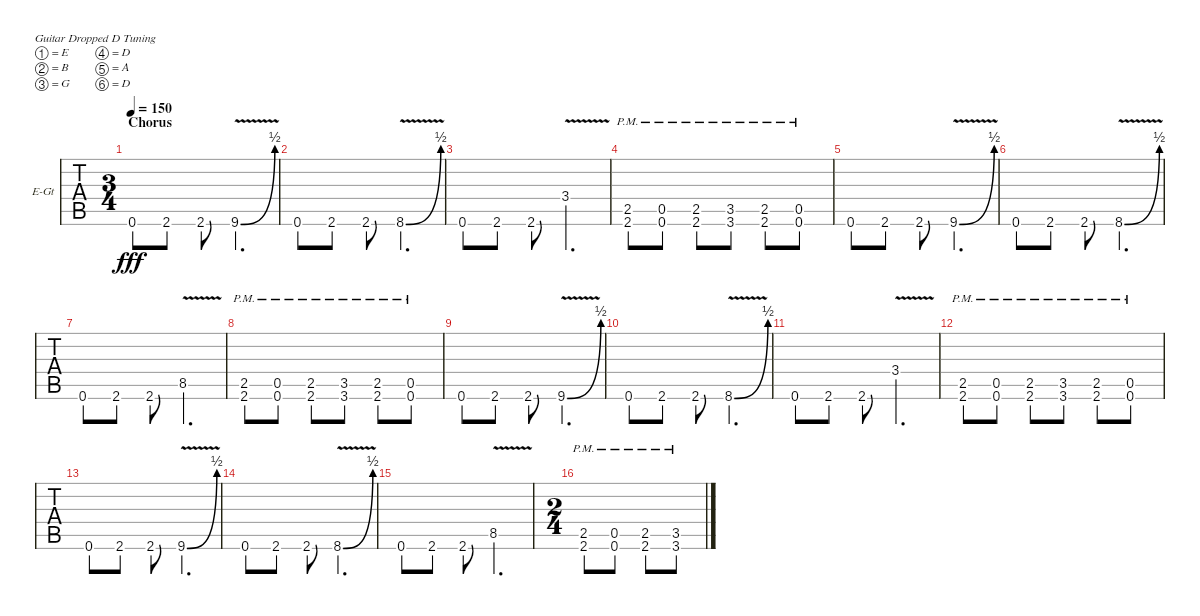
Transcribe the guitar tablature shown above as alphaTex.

\defaultSystemsLayout 4
\bracketExtendMode groupsimilarinstruments
\firstSystemTrackNameOrientation horizontal
\otherSystemsTrackNameOrientation horizontal
\track ("Willie Adler" "E-Gt") {instrument distortionguitar}
\staff {tabs}
\tuning (E4 B3 G3 D3 A2 D2)
\ts (3 4)
\section ("" "Chorus")
\tempo 150
\clef g2
\ks c
0.6.8{dy fff} 2.6.8 2.6.8 9.6{be (bend 0 0 5.3999999999999995 2) v}.4{d} |
0.6.8 2.6.8 2.6.8 8.6{be (bend 0 0 4.8 2) v}.4{d} |
0.6.8 2.6.8 2.6.8 3.4{v}.4{d} |
(2.6{pm} 2.5{pm}).8 (0.5{pm} 0.6{pm}).8 (2.6{pm} 2.5{pm}).8 (3.5{pm} 3.6{pm}).8 (2.6{pm} 2.5{pm}).8 (0.5{pm} 0.6{pm}).8 |
0.6.8 2.6.8 2.6.8 9.6{be (bend 0 0 5.3999999999999995 2) v}.4{d} |
0.6.8 2.6.8 2.6.8 8.6{be (bend 0 0 4.8 2) v}.4{d} |
0.6.8 2.6.8 2.6.8 8.5{v}.4{d} |
(2.6{pm} 2.5{pm}).8 (0.5{pm} 0.6{pm}).8 (2.6{pm} 2.5{pm}).8 (3.5{pm} 3.6{pm}).8 (2.6{pm} 2.5{pm}).8 (0.5{pm} 0.6{pm}).8 |
0.6.8 2.6.8 2.6.8 9.6{be (bend 0 0 5.3999999999999995 2) v}.4{d} |
0.6.8 2.6.8 2.6.8 8.6{be (bend 0 0 4.8 2) v}.4{d} |
0.6.8 2.6.8 2.6.8 3.4{v}.4{d} |
(2.6{pm} 2.5{pm}).8 (0.5{pm} 0.6{pm}).8 (2.6{pm} 2.5{pm}).8 (3.5{pm} 3.6{pm}).8 (2.6{pm} 2.5{pm}).8 (0.5{pm} 0.6{pm}).8 |
0.6.8 2.6.8 2.6.8 9.6{be (bend 0 0 5.3999999999999995 2) v}.4{d} |
0.6.8 2.6.8 2.6.8 8.6{be (bend 0 0 4.8 2) v}.4{d} |
0.6.8 2.6.8 2.6.8 8.5{v}.4{d} |
\ts (2 4)
(2.6{pm} 2.5{pm}).8 (0.5{pm} 0.6{pm}).8 (2.6{pm} 2.5{pm}).8 (3.5{pm} 3.6{pm}).8
